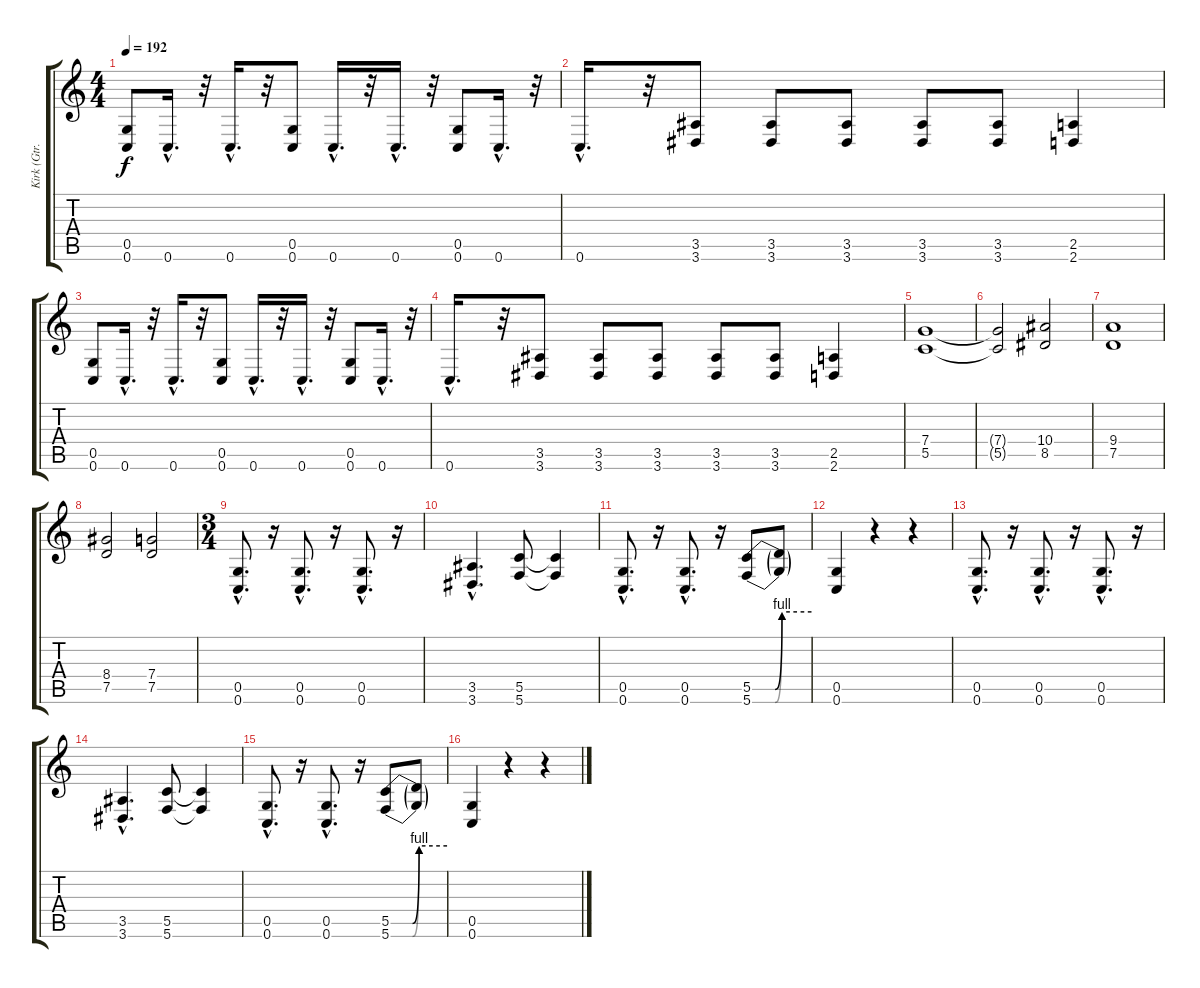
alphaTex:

\track ("Kirk (Gtr. 2)" "Kirk (Gtr.") {instrument distortionguitar}
\staff {score tabs}
\tuning (D4 A3 F3 C3 G2 C2) {hide}
\ts (4 4)
\tempo 192
\clef g2
\ks c
(0.5 0.6).8{dy f} 0.6{hac}.16{d} r.32 0.6{hac}.16{d} r.32 (0.5 0.6).8 0.6{hac}.16{d} r.32 0.6{hac}.16{d} r.32 (0.5 0.6).8 0.6{hac}.16{d} r.32 |
0.6{hac}.16{d} r.32 (3.5 3.6).8 (3.5 3.6).8 (3.5 3.6).8 (3.5 3.6).8 (3.5 3.6).8 (2.5 2.6).4 |
(0.5 0.6).8 0.6{hac}.16{d} r.32 0.6{hac}.16{d} r.32 (0.5 0.6).8 0.6{hac}.16{d} r.32 0.6{hac}.16{d} r.32 (0.5 0.6).8 0.6{hac}.16{d} r.32 |
0.6{hac}.16{d} r.32 (3.5 3.6).8 (3.5 3.6).8 (3.5 3.6).8 (3.5 3.6).8 (3.5 3.6).8 (2.5 2.6).4 |
(7.4 5.5).1 |
(7.4{t} 5.5{t}).2 (10.4 8.5).2 |
(9.4 7.5).1 |
(8.4 7.5).2 (7.4 7.5).2 |
\ts (3 4)
(0.5{hac} 0.6{hac}).8{d} r.16 (0.5{hac} 0.6{hac}).8{d} r.16 (0.5{hac} 0.6{hac}).8{d} r.16 |
(3.5{hac} 3.6{hac}).4{d} (5.5 5.6).8 (5.5{t} 5.6{t}).4 |
(0.5{hac} 0.6{hac}).8{d} r.16 (0.5{hac} 0.6{hac}).8{d} r.16 (5.5{be (custom 0 0 23 0 30 4 60 4)} 5.6{be (custom 0 0 23 0 30 4 60 4)}).8 (5.5{t} 5.6{t}).8 |
(0.5 0.6).4 r.4 r.4 |
(0.5{hac} 0.6{hac}).8{d} r.16 (0.5{hac} 0.6{hac}).8{d} r.16 (0.5{hac} 0.6{hac}).8{d} r.16 |
(3.5{hac} 3.6{hac}).4{d} (5.5 5.6).8 (5.5{t} 5.6{t}).4 |
(0.5{hac} 0.6{hac}).8{d} r.16 (0.5{hac} 0.6{hac}).8{d} r.16 (5.5{be (custom 0 0 23 0 30 4 60 4)} 5.6{be (custom 0 0 23 0 30 4 60 4)}).8 (5.5{t} 5.6{t}).8 |
(0.5 0.6).4 r.4 r.4
